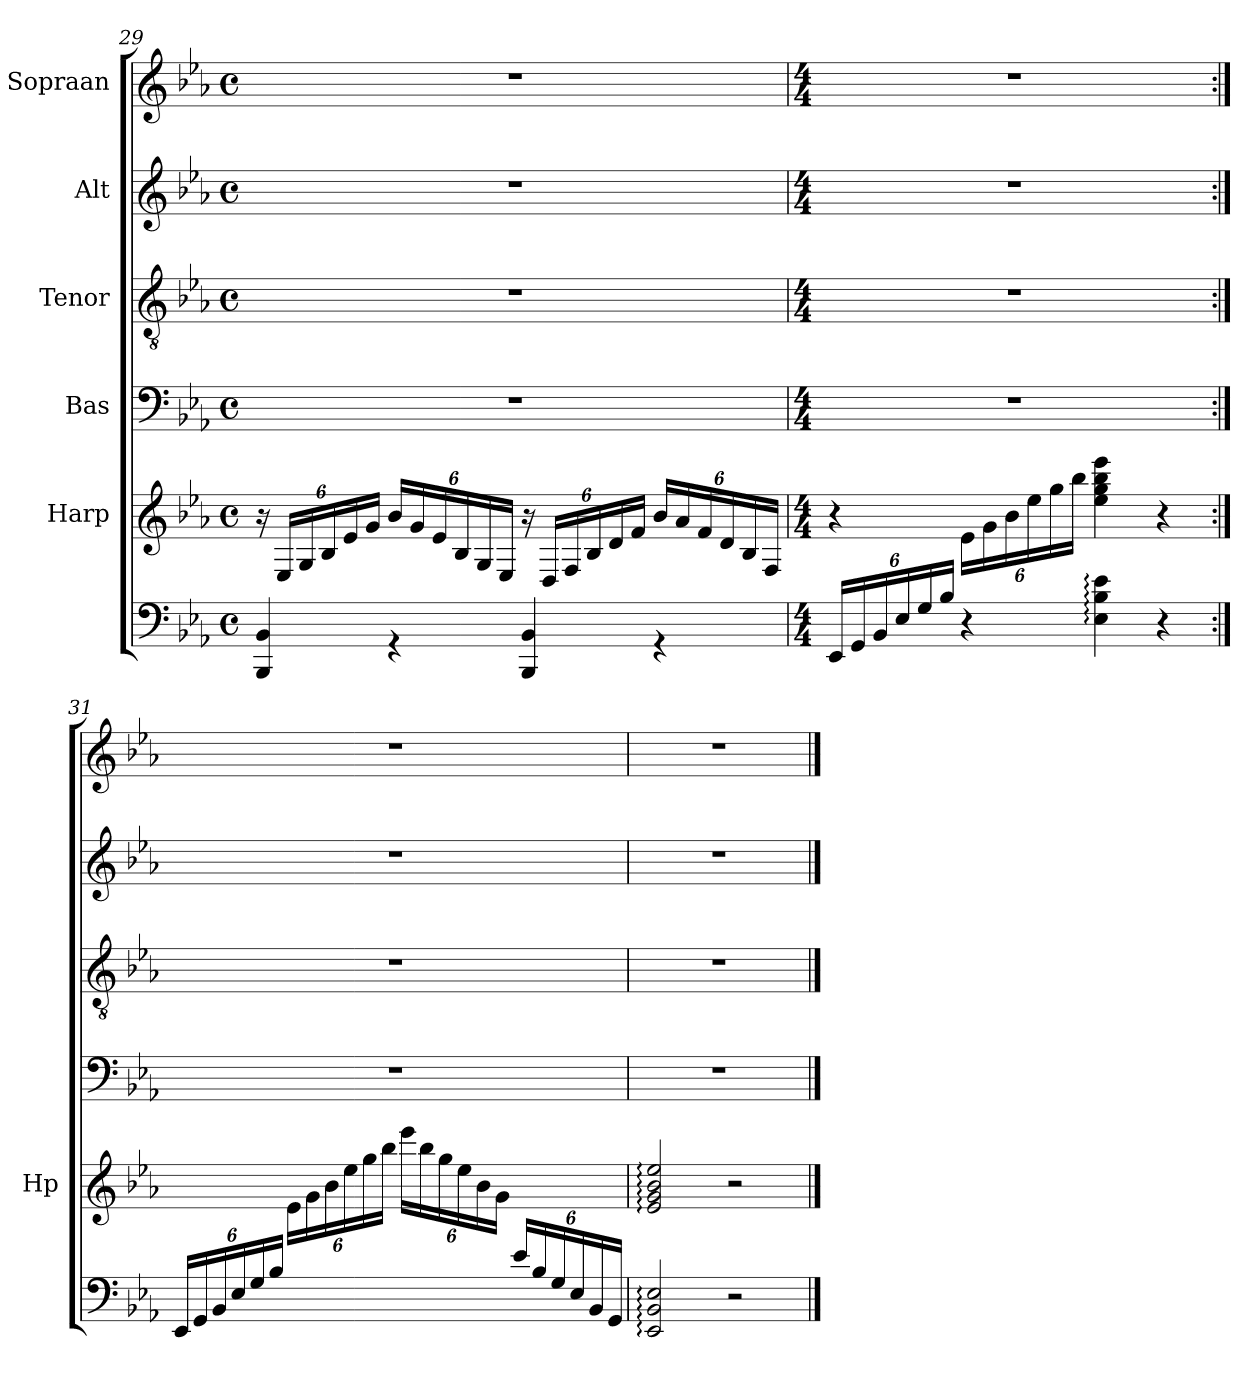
**kern	**kern	**kern	**kern	**kern	**kern
*part6	*part5	*part4	*part3	*part2	*part1
*staff6	*staff5	*staff4	*staff3	*staff2	*staff1
*	*I"Harp	*I"Bas	*I"Tenor	*I"Alt	*I"Sopraan
*	*I'Hp	*	*	*	*
!!LO:LB:g=z
*clefF4	*clefG2	*clefF4	*clefGv2	*clefG2	*clefG2
*k[b-e-a-]	*k[b-e-a-]	*k[b-e-a-]	*k[b-e-a-]	*k[b-e-a-]	*k[b-e-a-]
*E-:	*E-:	*E-:	*E-:	*E-:	*E-:
*M4/4	*M4/4	*M4/4	*M4/4	*M4/4	*M4/4
*met(c)	*met(c)	*met(c)	*met(c)	*met(c)	*met(c)
=29	=29	=29	=29	=29	=29
*^	*	*	*	*	*
*	*	*Xbrackettup	*	*	*	*
1ryy	4BBB-/ 4BB-/	24r	1r	1r	1r	1r
.	.	24E-/LL	.	.	.	.
.	.	24G/	.	.	.	.
.	.	24B-/	.	.	.	.
.	.	24e-/	.	.	.	.
.	.	24g/JJ	.	.	.	.
*	*	*brackettup	*	*	*	*
.	4r	24b-/LL	.	.	.	.
.	.	24g/	.	.	.	.
.	.	24e-/	.	.	.	.
.	.	24B-/	.	.	.	.
.	.	24G/	.	.	.	.
.	.	24E-/JJ	.	.	.	.
*	*	*Xbrackettup	*	*	*	*
.	4BBB-/ 4BB-/	24r	.	.	.	.
.	.	24D/LL	.	.	.	.
.	.	24F/	.	.	.	.
.	.	24B-/	.	.	.	.
.	.	24d/	.	.	.	.
.	.	24f/JJ	.	.	.	.
*	*	*brackettup	*	*	*	*
.	4r	24b-/LL	.	.	.	.
.	.	24a-/	.	.	.	.
.	.	24f/	.	.	.	.
.	.	24d/	.	.	.	.
.	.	24B-/	.	.	.	.
.	.	24F/JJ	.	.	.	.
*v	*v	*	*	*	*	*
=30	=30	=30	=30	=30	=30
*M4/4	*M4/4	*M4/4	*M4/4	*M4/4	*M4/4
24EE-/LL	4r	1r	1r	1r	1r
24GG/	.	.	.	.	.
24BB-/	.	.	.	.	.
24E-/	.	.	.	.	.
24G/	.	.	.	.	.
24B-/JJ	.	.	.	.	.
4r	24e-\LL	.	.	.	.
.	24g\	.	.	.	.
.	24b-\	.	.	.	.
.	24ee-\	.	.	.	.
.	24gg\	.	.	.	.
.	24bb-\JJ	.	.	.	.
4E-\: 4B-\: 4e-\:	4ee-\ 4gg\ 4bb-\ 4eee-\	.	.	.	.
4r	4r	.	.	.	.
!!LO:LB:g=z
=31:|!	=31:|!	=31:|!	=31:|!	=31:|!	=31:|!
24EE-/LL	4ryy	1r	1r	1r	1r
24GG/	.	.	.	.	.
24BB-/	.	.	.	.	.
24E-/	.	.	.	.	.
24G/	.	.	.	.	.
24B-/JJ	.	.	.	.	.
4ryy	24e-\LL	.	.	.	.
.	24g\	.	.	.	.
.	24b-\	.	.	.	.
.	24ee-\	.	.	.	.
.	24gg\	.	.	.	.
.	24bb-\JJ	.	.	.	.
4ryy	24eee-\LL	.	.	.	.
.	24bb-\	.	.	.	.
.	24gg\	.	.	.	.
.	24ee-\	.	.	.	.
.	24b-\	.	.	.	.
.	24g\JJ	.	.	.	.
24e-/LL	4ryy	.	.	.	.
24B-/	.	.	.	.	.
24G/	.	.	.	.	.
24E-/	.	.	.	.	.
24BB-/	.	.	.	.	.
24GG/JJ	.	.	.	.	.
=32	=32	=32	=32	=32	=32
2EE-/: 2BB-/: 2E-/:	2e-/: 2g/: 2b-/: 2ee-/:	1r	1r	1r	1r
2r	2r	.	.	.	.
==	==	==	==	==	==
*-	*-	*-	*-	*-	*-
